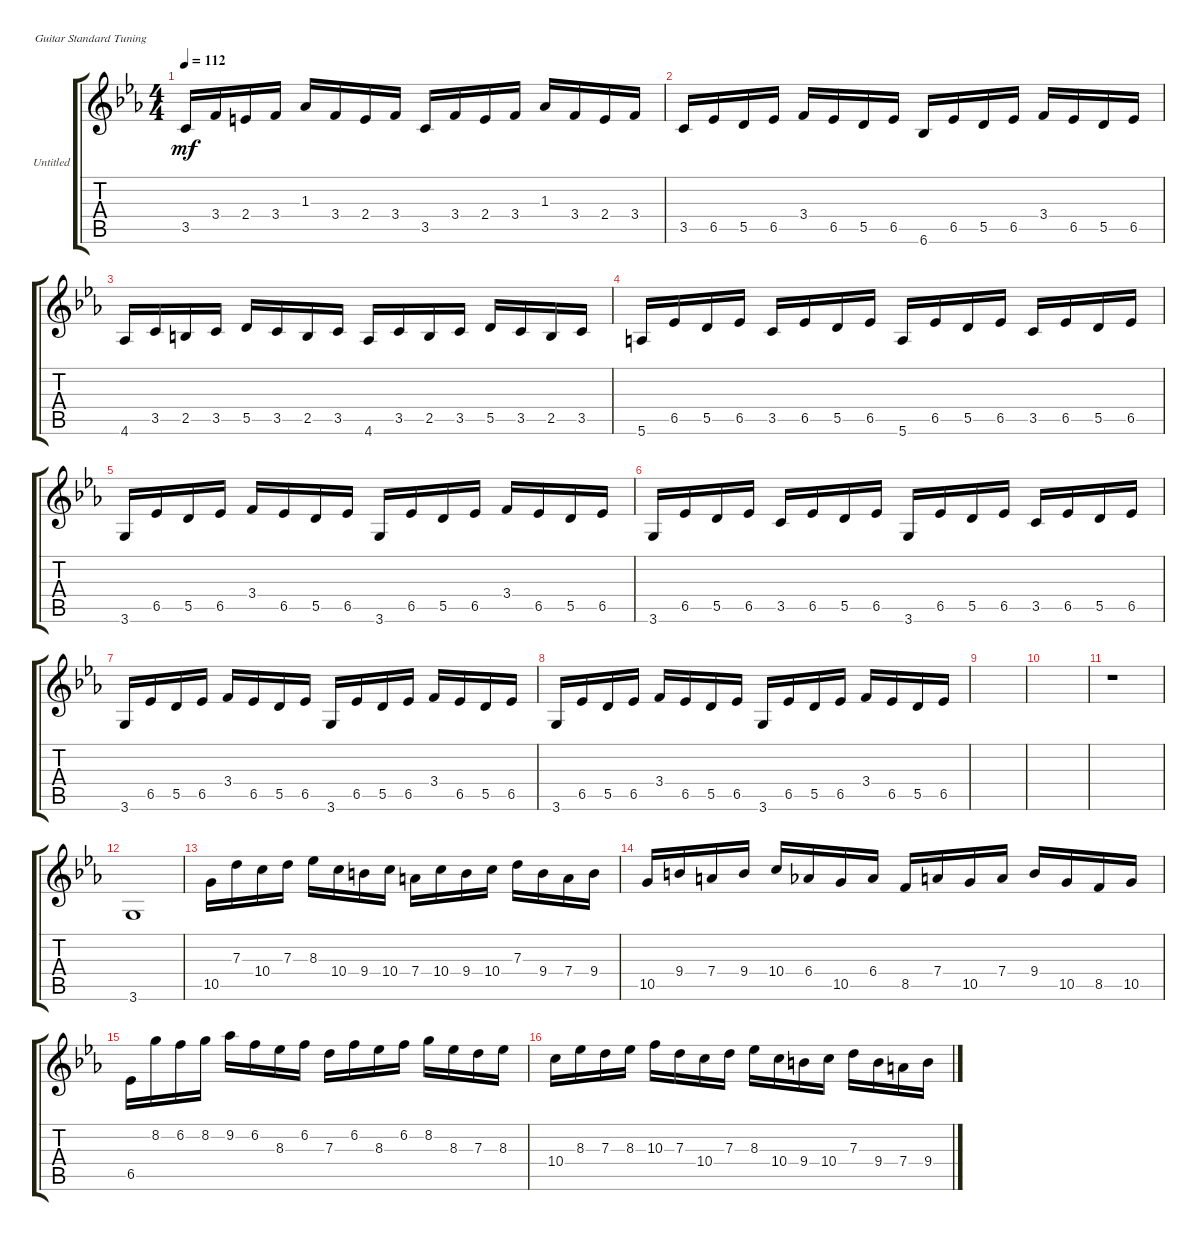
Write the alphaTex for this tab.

\bracketExtendMode groupsimilarinstruments
\firstSystemTrackNameOrientation horizontal
\otherSystemsTrackNameOrientation horizontal
\track ("Untitled" "Untitled") {instrument distortionguitar}
\staff {score tabs}
\tuning (E4 B3 G3 D3 A2 E2)
\ts (4 4)
\tempo 112
\clef g2
\ks cminor
3.5.16{dy mf} 3.4.16 2.4.16 3.4.16 1.3.16 3.4.16 2.4.16 3.4.16 3.5.16 3.4.16 2.4.16 3.4.16 1.3.16 3.4.16 2.4.16 3.4.16 |
3.5.16 6.5.16 5.5.16 6.5.16 3.4.16 6.5.16 5.5.16 6.5.16 6.6.16 6.5.16 5.5.16 6.5.16 3.4.16 6.5.16 5.5.16 6.5.16 |
4.6.16 3.5.16 2.5.16 3.5.16 5.5.16 3.5.16 2.5.16 3.5.16 4.6.16 3.5.16 2.5.16 3.5.16 5.5.16 3.5.16 2.5.16 3.5.16 |
5.6.16 6.5.16 5.5.16 6.5.16 3.5.16 6.5.16 5.5.16 6.5.16 5.6.16 6.5.16 5.5.16 6.5.16 3.5.16 6.5.16 5.5.16 6.5.16 |
3.6.16 6.5.16 5.5.16 6.5.16 3.4.16 6.5.16 5.5.16 6.5.16 3.6.16 6.5.16 5.5.16 6.5.16 3.4.16 6.5.16 5.5.16 6.5.16 |
3.6.16 6.5.16 5.5.16 6.5.16 3.5.16 6.5.16 5.5.16 6.5.16 3.6.16 6.5.16 5.5.16 6.5.16 3.5.16 6.5.16 5.5.16 6.5.16 |
3.6.16 6.5.16 5.5.16 6.5.16 3.4.16 6.5.16 5.5.16 6.5.16 3.6.16 6.5.16 5.5.16 6.5.16 3.4.16 6.5.16 5.5.16 6.5.16 |
3.6.16 6.5.16 5.5.16 6.5.16 3.4.16 6.5.16 5.5.16 6.5.16 3.6.16 6.5.16 5.5.16 6.5.16 3.4.16 6.5.16 5.5.16 6.5.16 |
|
|
r.1 |
3.6.1 |
10.5.16 7.3.16 10.4.16 7.3.16 8.3.16 10.4.16 9.4.16 10.4.16 7.4.16 10.4.16 9.4.16 10.4.16 7.3.16 9.4.16 7.4.16 9.4.16 |
10.5.16 9.4.16 7.4.16 9.4.16 10.4.16 6.4.16 10.5.16 6.4.16 8.5.16 7.4.16 10.5.16 7.4.16 9.4.16 10.5.16 8.5.16 10.5.16 |
6.5.16 8.2.16 6.2.16 8.2.16 9.2.16 6.2.16 8.3.16 6.2.16 7.3.16 6.2.16 8.3.16 6.2.16 8.2.16 8.3.16 7.3.16 8.3.16 |
10.4.16 8.3.16 7.3.16 8.3.16 10.3.16 7.3.16 10.4.16 7.3.16 8.3.16 10.4.16 9.4.16 10.4.16 7.3.16 9.4.16 7.4.16 9.4.16
